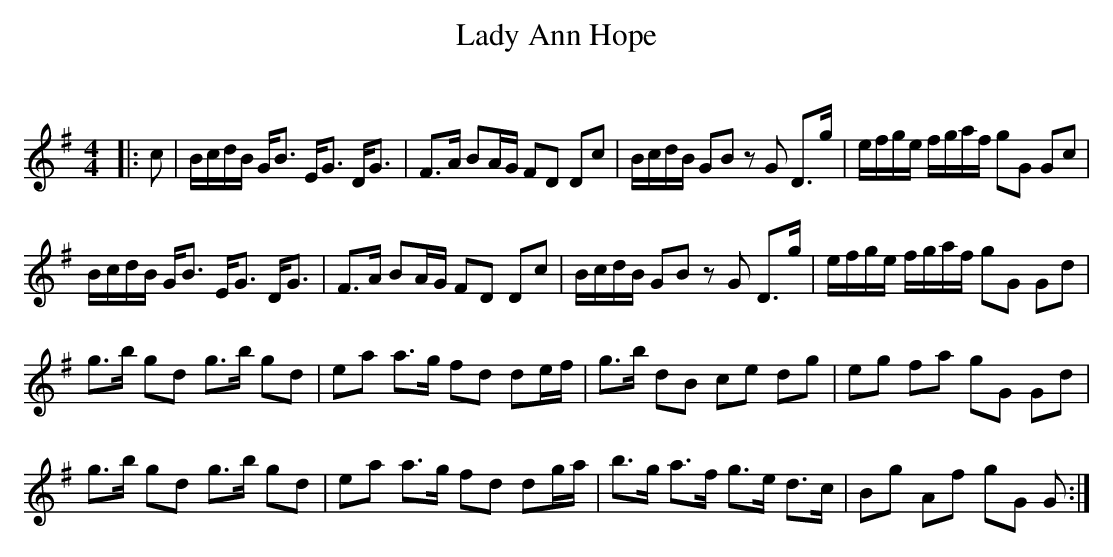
X:1
T: Lady Ann Hope
C:
Q: 128
K:G
M:4/4
L:1/16
|:c2|BcdB GB3 EG3 DG3|F3A B2AG F2D2 D2c2|BcdB G2B2 z2G2 D3g|efge fgaf g2G2 G2c2|
BcdB GB3 EG3 DG3|F3A B2AG F2D2 D2c2|BcdB G2B2 z2G2 D3g|efge fgaf g2G2 G2d2|
g3b g2d2 g3b g2d2|e2a2 a3g f2d2 d2ef|g3b d2B2 c2e2 d2g2|e2g2 f2a2 g2G2 G2d2|
g3b g2d2 g3b g2d2|e2a2 a3g f2d2 d2ga|b3g a3f g3e d3c|B2g2 A2f2 g2G2 G2:|
